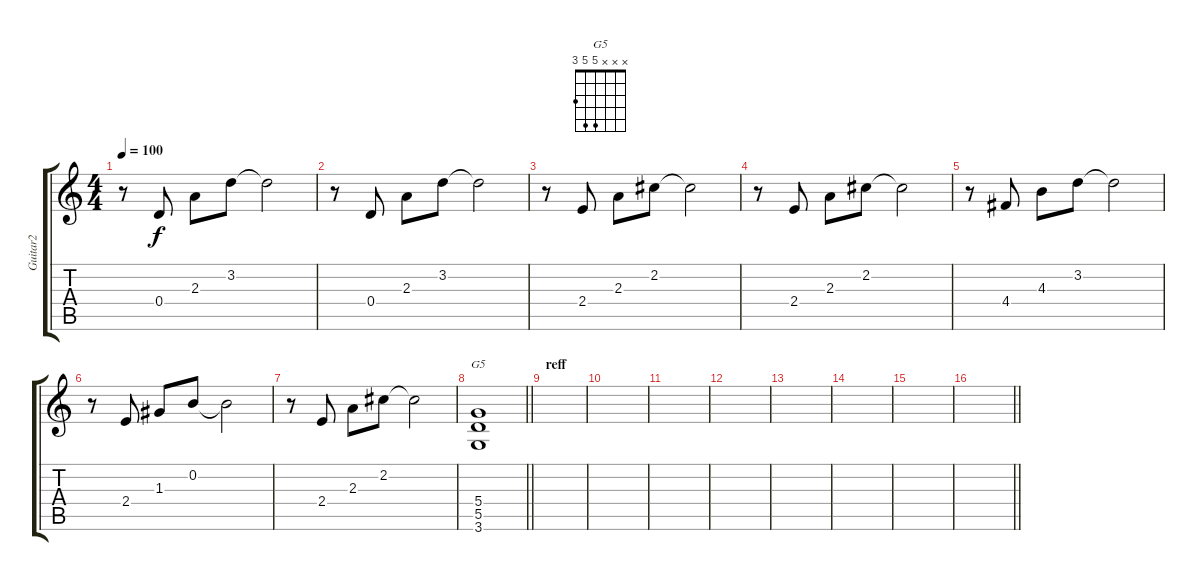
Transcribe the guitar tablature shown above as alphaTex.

\track ("Guitar2" "Guitar2") {instrument electricguitarclean}
\staff {score tabs}
\tuning (E4 B3 G3 D3 A2 E2) {hide}
\chord ("G5" x x x 5 5 3)
\ts (4 4)
\tempo 100
\clef g2
\ks c
r.8{dy f} 0.4.8 2.3.8 3.2.8 3.2{t}.2 |
r.8 0.4.8 2.3.8 3.2.8 3.2{t}.2 |
r.8 2.4.8 2.3.8 2.2.8 2.2{t}.2 |
r.8 2.4.8 2.3.8 2.2.8 2.2{t}.2 |
r.8 4.4.8 4.3.8 3.2.8 3.2{t}.2 |
r.8 2.4.8 1.3.8 0.2.8 0.2{t}.2 |
r.8 2.4.8 2.3.8 2.2.8 2.2{t}.2 |
\barLineRight lightlight
(5.4 5.5 3.6).1{ch "G5"} |
\section ("" "reff")
|
|
|
|
|
|
|
\barLineRight lightlight
